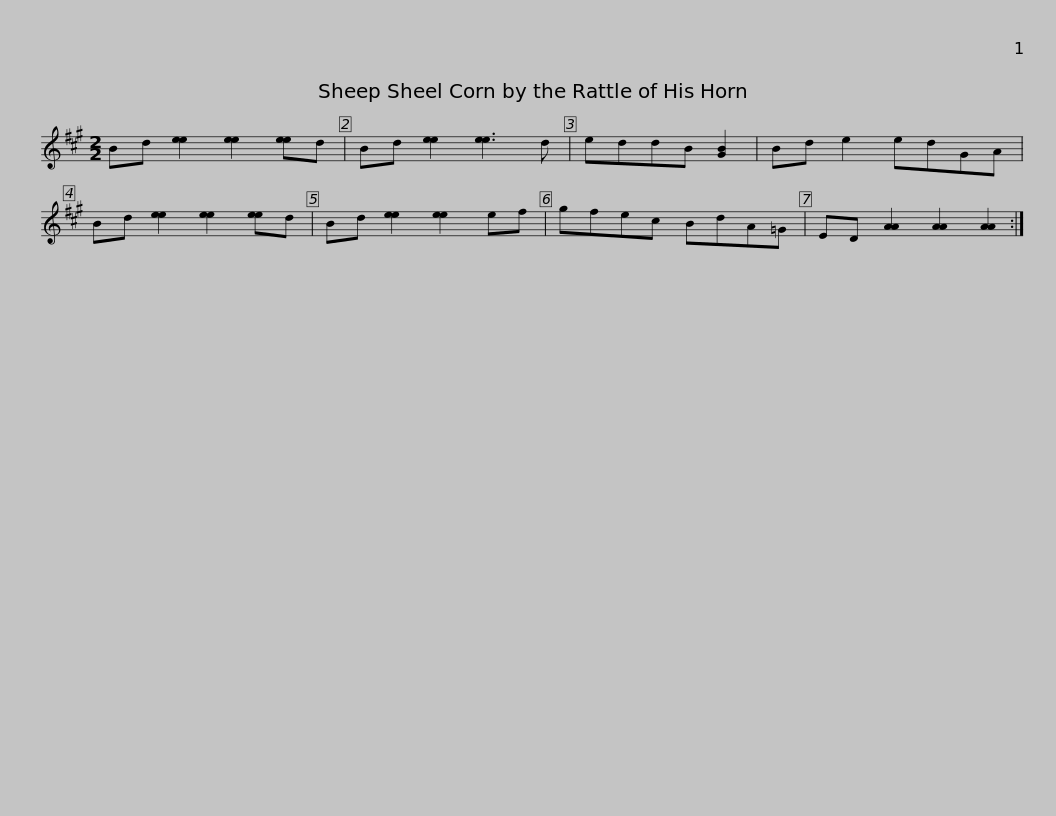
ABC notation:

X:1
L:1/8
M:2/2
I:linebreak $
K:A
V:1 treble
V:1
 Bd [ee]2 [ee]2 [ee]d | Bd [ee]2 [ee]3 d | eddB [GB]2 | Bd e2 edGA | Bd [ee]2 [ee]2 [ee]d | %5
 Bd [ee]2 [ee]2 ef |$ gfec BdA=G | ED [AA]2 [AA]2 [AA]2 :| %8
